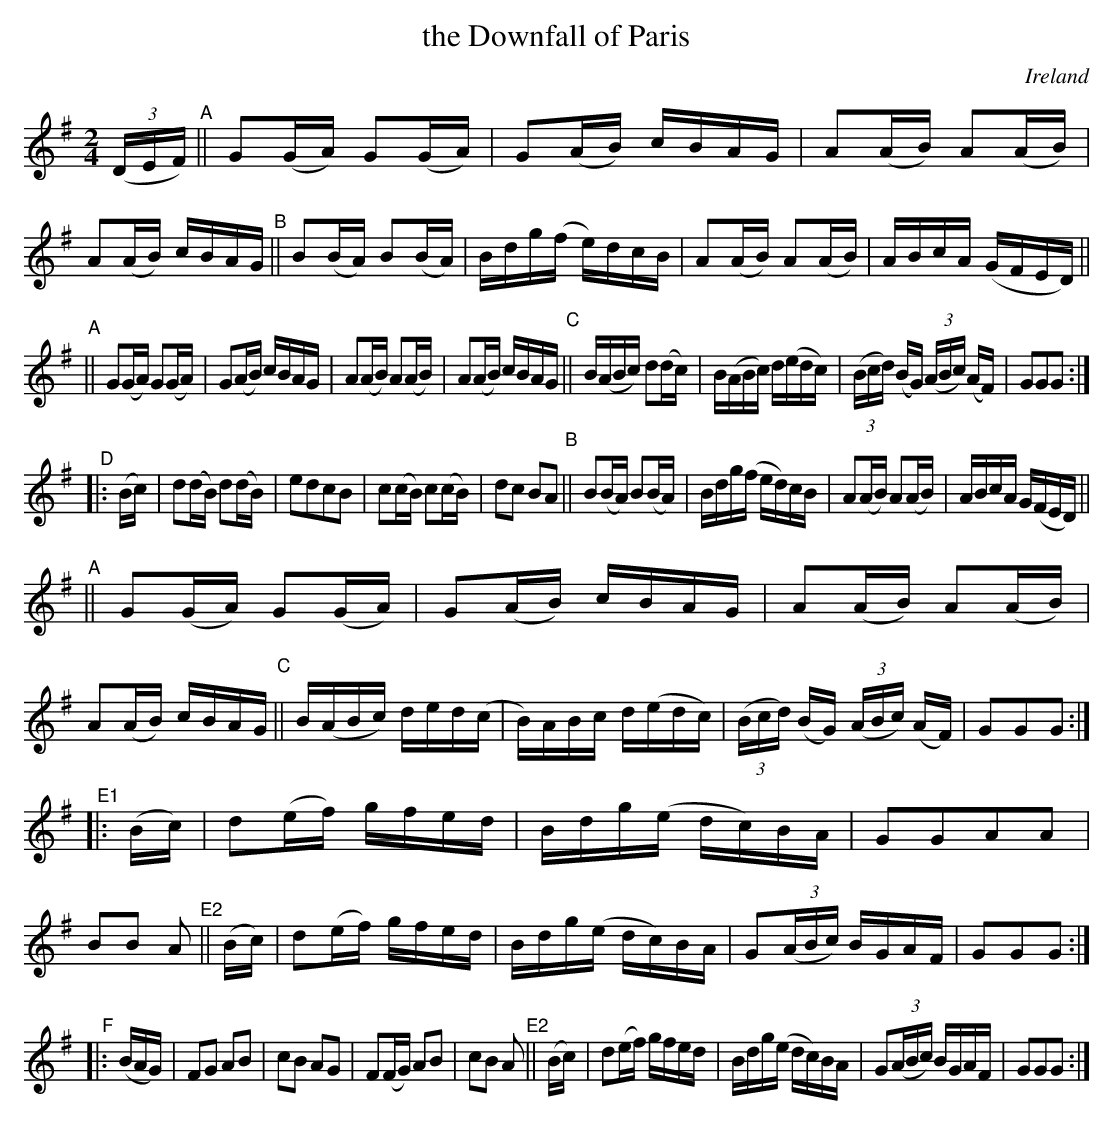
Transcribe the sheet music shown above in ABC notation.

X:1
T: the Downfall of Paris
O: Ireland
M: 2/4
L: 1/16
K: G
(3(DEF) \
"^A"|| G2(GA) G2(GA) | G2(AB) cBAG | A2(AB) A2(AB) | A2(AB) cBAG \
"^B"|| B2(BA) B2(BA) | Bdg(f e)dcB | A2(AB) A2(AB) | ABcA (GFED) ||
"^A"|| G2(GA) G2(GA) | G2(AB) cBAG | A2(AB) A2(AB) | A2(AB) cBAG \
"^C"|| B(ABc ) d2(dc) | B(ABc) d(edc) | (3(Bcd) (BG) (3(ABc) (AF) | G2G2G2 :|
"^D"|: (Bc) | d2(dB) d2(dB) | e2d2c2B2 | c2(cB) c2(cB) | d2c2 B2A2 \
"^B"|| B2(BA) B2(BA) | Bdg(f ed)cB | A2(AB) A2(AB) | ABcA G(FED) ||
"^A"|| G2(GA) G2(GA) | G2(AB) cBAG | A2(AB) A2(AB) | A2(AB) cBAG \
"^C"|| B(ABc) ded(c | B)ABc d(edc) | (3(Bcd) (BG) (3(ABc) (AF) | G2G2G2 :|
"^E1"|: (Bc) | d2(ef) gfed | Bdg(e dc)BA | G2G2A2A2 | B2B2 A2 \
"^E2"|| (Bc) | d2(ef) gfed | Bdg(e dc)BA | G2(3(ABc) BGAF | G2G2G2 :|
"^F"|: (BAG) | F2G2 A2B2 | c2B2 A2G2 | F2(FG) A2B2 | c2B2 A2 \
"^E2"|| (Bc) | d2(ef) gfed | Bdg(e dc)BA | G2(3(ABc) BGAF | G2G2G2 :|
